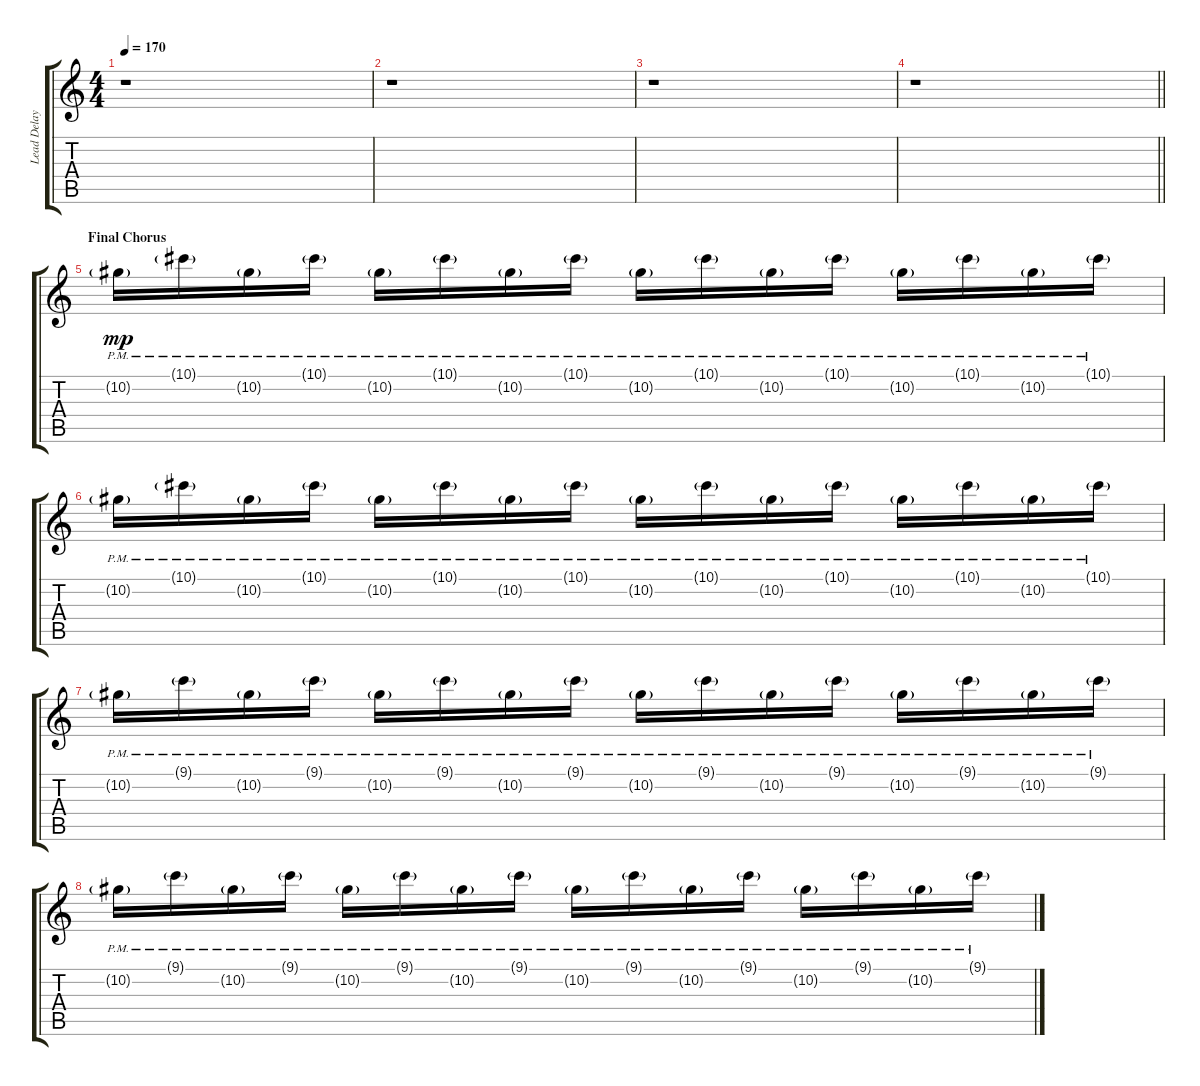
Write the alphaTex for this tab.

\track ("Lead Delay" "Lead Delay") {instrument overdrivenguitar}
\staff {score tabs}
\tuning (Eb4 Bb3 Gb3 Db3 Ab2 Db2) {hide}
\ts (4 4)
\tempo 170
\clef g2
\ks c
r.1{dy mp} |
r.1 |
r.1 |
\barLineRight lightlight
r.1 |
\section ("" "Final Chorus")
10.2{g pm}.16 10.1{g pm}.16 10.2{g pm}.16 10.1{g pm}.16 10.2{g pm}.16 10.1{g pm}.16 10.2{g pm}.16 10.1{g pm}.16 10.2{g pm}.16 10.1{g pm}.16 10.2{g pm}.16 10.1{g pm}.16 10.2{g pm}.16 10.1{g pm}.16 10.2{g pm}.16 10.1{g pm}.16 |
10.2{g pm}.16 10.1{g pm}.16 10.2{g pm}.16 10.1{g pm}.16 10.2{g pm}.16 10.1{g pm}.16 10.2{g pm}.16 10.1{g pm}.16 10.2{g pm}.16 10.1{g pm}.16 10.2{g pm}.16 10.1{g pm}.16 10.2{g pm}.16 10.1{g pm}.16 10.2{g pm}.16 10.1{g pm}.16 |
10.2{g pm}.16 9.1{g pm}.16 10.2{g pm}.16 9.1{g pm}.16 10.2{g pm}.16 9.1{g pm}.16 10.2{g pm}.16 9.1{g pm}.16 10.2{g pm}.16 9.1{g pm}.16 10.2{g pm}.16 9.1{g pm}.16 10.2{g pm}.16 9.1{g pm}.16 10.2{g pm}.16 9.1{g pm}.16 |
10.2{g pm}.16 9.1{g pm}.16 10.2{g pm}.16 9.1{g pm}.16 10.2{g pm}.16 9.1{g pm}.16 10.2{g pm}.16 9.1{g pm}.16 10.2{g pm}.16 9.1{g pm}.16 10.2{g pm}.16 9.1{g pm}.16 10.2{g pm}.16 9.1{g pm}.16 10.2{g pm}.16 9.1{g pm}.16
